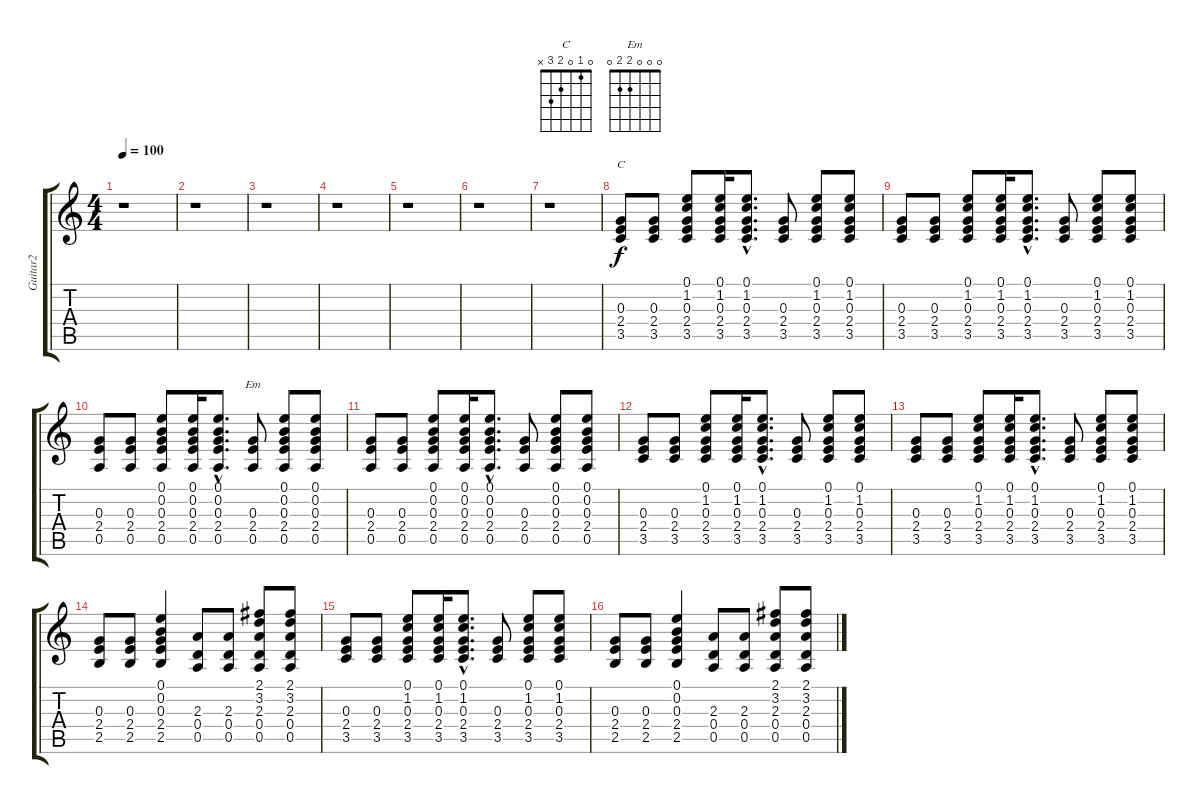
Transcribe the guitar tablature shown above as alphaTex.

\track ("Guitar2" "Guitar2") {instrument electricguitarclean}
\staff {score tabs}
\tuning (E4 B3 G3 D3 A2 E2) {hide}
\chord ("C" 0 1 0 2 3 x)
\chord ("Em" 0 0 0 2 2 0)
\ts (4 4)
\tempo 100
\clef g2
\ks c
r.1{dy f} |
r.1 |
r.1 |
r.1 |
r.1 |
r.1 |
r.1 |
(0.3 2.4 3.5).8{ch "C"} (0.3 2.4 3.5).8 (0.1 1.2 0.3 2.4 3.5).8 (0.1 1.2 0.3 2.4 3.5).16 (0.1{hac} 1.2{hac} 0.3{hac} 2.4{hac} 3.5{hac}).8{d} (0.3 2.4 3.5).8 (0.1 1.2 0.3 2.4 3.5).8 (0.1 1.2 0.3 2.4 3.5).8 |
(0.3 2.4 3.5).8 (0.3 2.4 3.5).8 (0.1 1.2 0.3 2.4 3.5).8 (0.1 1.2 0.3 2.4 3.5).16 (0.1{hac} 1.2{hac} 0.3{hac} 2.4{hac} 3.5{hac}).8{d} (0.3 2.4 3.5).8 (0.1 1.2 0.3 2.4 3.5).8 (0.1 1.2 0.3 2.4 3.5).8 |
(0.3 2.4 0.5).8 (0.3 2.4 0.5).8 (0.1 0.2 0.3 2.4 0.5).8 (0.1 0.2 0.3 2.4 0.5).16 (0.1{hac} 0.2{hac} 0.3{hac} 2.4{hac} 0.5{hac}).8{d} (0.3 2.4 0.5).8{ch "Em"} (0.1 0.2 0.3 2.4 0.5).8 (0.1 0.2 0.3 2.4 0.5).8 |
(0.3 2.4 0.5).8 (0.3 2.4 0.5).8 (0.1 0.2 0.3 2.4 0.5).8 (0.1 0.2 0.3 2.4 0.5).16 (0.1{hac} 0.2{hac} 0.3{hac} 2.4{hac} 0.5{hac}).8{d} (0.3 2.4 0.5).8 (0.1 0.2 0.3 2.4 0.5).8 (0.1 0.2 0.3 2.4 0.5).8 |
(0.3 2.4 3.5).8 (0.3 2.4 3.5).8 (0.1 1.2 0.3 2.4 3.5).8 (0.1 1.2 0.3 2.4 3.5).16 (0.1{hac} 1.2{hac} 0.3{hac} 2.4{hac} 3.5{hac}).8{d} (0.3 2.4 3.5).8 (0.1 1.2 0.3 2.4 3.5).8 (0.1 1.2 0.3 2.4 3.5).8 |
(0.3 2.4 3.5).8 (0.3 2.4 3.5).8 (0.1 1.2 0.3 2.4 3.5).8 (0.1 1.2 0.3 2.4 3.5).16 (0.1{hac} 1.2{hac} 0.3{hac} 2.4{hac} 3.5{hac}).8{d} (0.3 2.4 3.5).8 (0.1 1.2 0.3 2.4 3.5).8 (0.1 1.2 0.3 2.4 3.5).8 |
(0.3 2.4 2.5).8 (0.3 2.4 2.5).8 (0.1 0.2 0.3 2.4 2.5).4 (2.3 0.4 0.5).8 (2.3 0.4 0.5).8 (2.1 3.2 2.3 0.4 0.5).8 (2.1 3.2 2.3 0.4 0.5).8 |
(0.3 2.4 3.5).8 (0.3 2.4 3.5).8 (0.1 1.2 0.3 2.4 3.5).8 (0.1 1.2 0.3 2.4 3.5).16 (0.1{hac} 1.2{hac} 0.3{hac} 2.4{hac} 3.5{hac}).8{d} (0.3 2.4 3.5).8 (0.1 1.2 0.3 2.4 3.5).8 (0.1 1.2 0.3 2.4 3.5).8 |
(0.3 2.4 2.5).8 (0.3 2.4 2.5).8 (0.1 0.2 0.3 2.4 2.5).4 (2.3 0.4 0.5).8 (2.3 0.4 0.5).8 (2.1 3.2 2.3 0.4 0.5).8 (2.1 3.2 2.3 0.4 0.5).8
